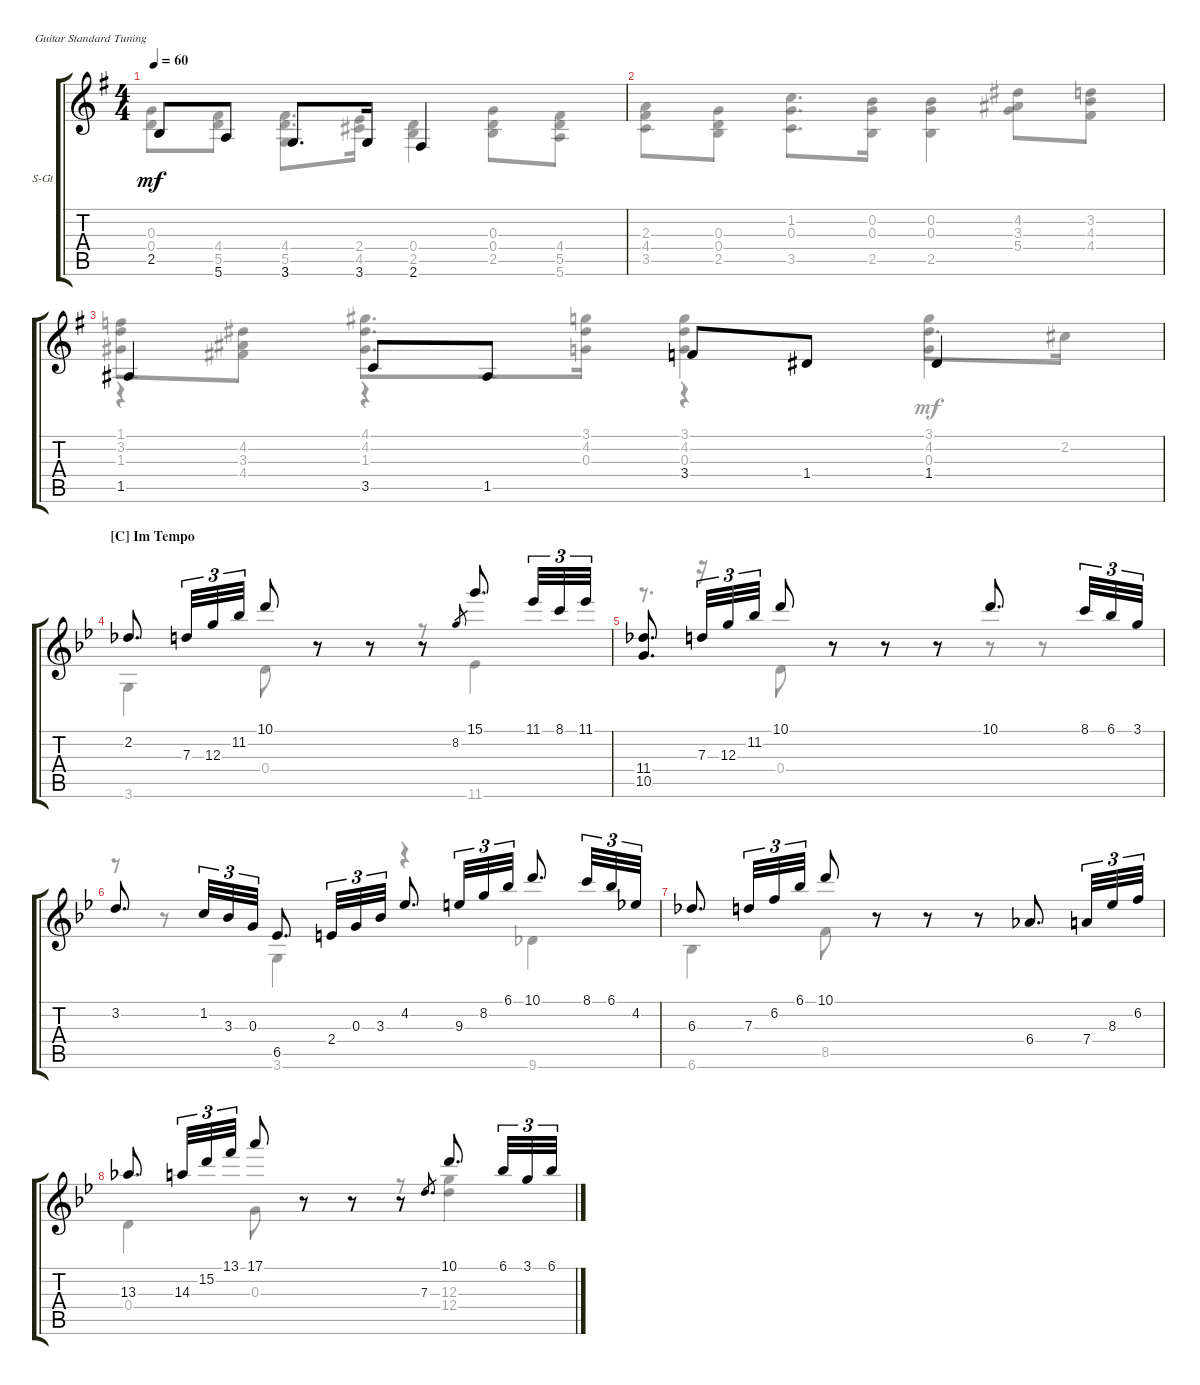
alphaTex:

\defaultSystemsLayout 4
\bracketExtendMode groupsimilarinstruments
\firstSystemTrackNameOrientation horizontal
\otherSystemsTrackNameOrientation horizontal
\track ("Steel Guitar" "S-Gt") {instrument acousticguitarsteel}
\staff {score tabs}
\tuning (E4 B3 G3 D3 A2 E2)
\voice
\ts (4 4)
\tempo 60
\clef g2
\ks g
2.5.8{dy mf} 5.6.8 3.6.8{d} 3.6.16 2.6.4 |
|
1.5.4 3.5.8 1.5.8 3.4.8 1.4.8 1.4.4 |
\section ("C" "Im Tempo")
\ks bb
2.2.8{d} 7.3.32{tu (3 2)} 12.3.32{tu (3 2)} 11.2.32{tu (3 2)} 10.1.8 r.8 r.8 r.8 8.2.8{gr} 15.1.8{d} 11.1.32{tu (3 2)} 8.1.32{tu (3 2)} 11.1.32{tu (3 2)} |
(11.4 10.5).8{d} 7.3.32{tu (3 2)} 12.3.32{tu (3 2)} 11.2.32{tu (3 2)} 10.1.8 r.8 r.8 r.8 10.1.8{d} 8.1.32{tu (3 2)} 6.1.32{tu (3 2)} 3.1.32{tu (3 2)} |
3.2.8{d} 1.2.32{tu (3 2)} 3.3.32{tu (3 2)} 0.3.32{tu (3 2)} 6.5.8{d} 2.4.32{tu (3 2)} 0.3.32{tu (3 2)} 3.3.32{tu (3 2)} 4.2.8{d} 9.3.32{tu (3 2)} 8.2.32{tu (3 2)} 6.1.32{tu (3 2)} 10.1.8{d} 8.1.32{tu (3 2)} 6.1.32{tu (3 2)} 4.2.32{tu (3 2)} |
6.3.8{d} 7.3.32{tu (3 2)} 6.2.32{tu (3 2)} 6.1.32{tu (3 2)} 10.1.8 r.8 r.8 r.8 6.4.8{d} 7.4.32{tu (3 2)} 8.3.32{tu (3 2)} 6.2.32{tu (3 2)} |
13.3.8{d} 14.3.32{tu (3 2)} 15.2.32{tu (3 2)} 13.1.32{tu (3 2)} 17.1.8 r.8 r.8 r.8 7.3.8{d gr} 10.1.8{d} 6.1.32{tu (3 2)} 3.1.32{tu (3 2)} 6.1.32{tu (3 2)}
\voice
\clef g2
\ottava regular
\simile none
\ks g
(0.3 0.4).8{dy mf} (4.4 5.5).8 (5.5 4.4 3.6).8{d} (4.5 2.4).16 (0.4 2.5).4 (0.3 0.4 2.5).8 (4.4 5.6 5.5).8 |
(2.3 4.4 3.5).8 (2.5 0.4 0.3).8 (0.3 1.2 3.5).8{d} (0.2 2.5 0.3).16 (2.5 0.2 0.3).4 (4.2 3.3 5.4).8 (3.2 4.3 4.4).8 |
(1.1 3.2 1.3).8 (4.2 3.3 4.4).8 (1.3 4.2 4.1).8{d} (3.1 4.2 0.3).16 (0.3 4.2 3.1).4 (3.1 0.3).4 |
\ks bb
3.6.4 0.4.8 r.8 r.8 r.8 11.6.4 |
r.8{d} r.16 0.4.8 r.8 r.8 r.8 r.8 r.8 |
r.8 r.8 3.6.4 r.4 9.6.4 |
6.6.4 8.5.8 r.8 r.8 r.8 |
0.4.4 0.3.8 r.8 r.8 r.8 (12.4 12.3).4
\voice
\clef g2
\ottava regular
\simile none
\ks g
|
|
r.4 r.4 r.4 4.2.8{d} 2.2.16 |
\ks bb
|
|
|
|
